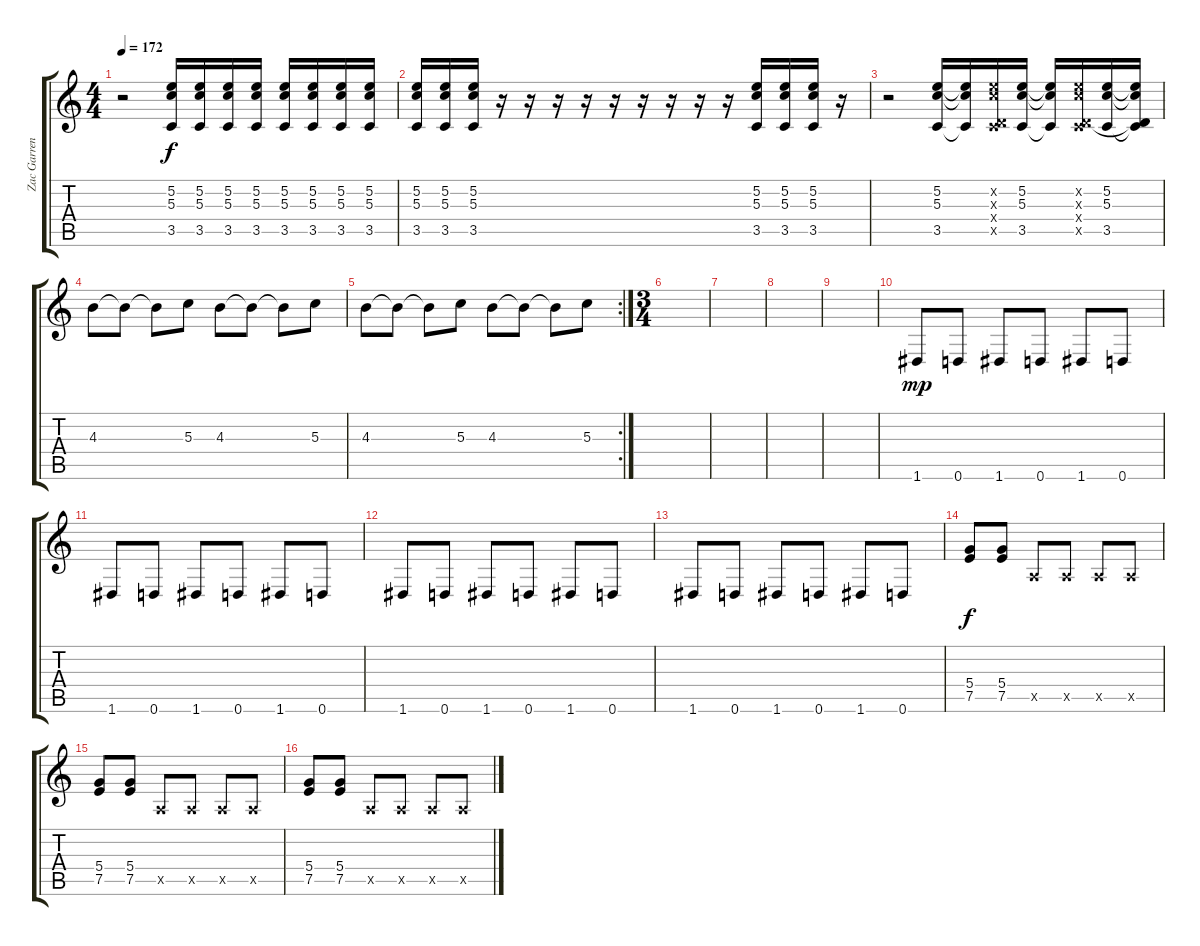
\track ("Zac Garren" "Zac Garren") {instrument overdrivenguitar}
\staff {score tabs}
\tuning (E4 B3 G3 D3 A2 D2) {hide}
\ts (4 4)
\tempo 172
\clef g2
\ks c
r.2{dy f} (5.2 5.3 3.5).16 (5.2 5.3 3.5).16 (5.2 5.3 3.5).16 (5.2 5.3 3.5).16 (5.2 5.3 3.5).16 (5.2 5.3 3.5).16 (5.2 5.3 3.5).16 (5.2 5.3 3.5).16 |
(5.2 5.3 3.5).16 (5.2 5.3 3.5).16 (5.2 5.3 3.5).16 r.16 r.16 r.16 r.16 r.16 r.16 r.16 r.16 r.16 (5.2 5.3 3.5).16 (5.2 5.3 3.5).16 (5.2 5.3 3.5).16 r.16 |
r.2 (5.2 5.3 3.5).16 (5.2{t} 5.3{t} 3.5{t}).16 (5.2{x} 5.3{x} 0.4{x} 3.5{x}).16 (5.2 5.3 3.5).16 (5.2{t} 5.3{t} 3.5{t}).16 (5.2{x} 5.3{x} 0.4{x} 3.5{x}).16 (5.2 5.3 3.5).16 (5.2{t} 5.3{t} 0.4{t} 3.5{t}).16 |
4.3.8 4.3{t}.8 4.3{t}.8 5.3.8 4.3.8 4.3{t}.8 4.3{t}.8 5.3.8 |
\rc 2
4.3.8 4.3{t}.8 4.3{t}.8 5.3.8 4.3.8 4.3{t}.8 4.3{t}.8 5.3.8 |
\ts (3 4)
|
|
|
|
1.6.8{dy mp} 0.6.8 1.6.8 0.6.8 1.6.8 0.6.8 |
1.6.8 0.6.8 1.6.8 0.6.8 1.6.8 0.6.8 |
1.6.8 0.6.8 1.6.8 0.6.8 1.6.8 0.6.8 |
1.6.8 0.6.8 1.6.8 0.6.8 1.6.8 0.6.8 |
(5.4 7.5).8{dy f} (5.4 7.5).8 0.5{x}.8 0.5{x}.8 0.5{x}.8 0.5{x}.8 |
(5.4 7.5).8 (5.4 7.5).8 0.5{x}.8 0.5{x}.8 0.5{x}.8 0.5{x}.8 |
(5.4 7.5).8 (5.4 7.5).8 0.5{x}.8 0.5{x}.8 0.5{x}.8 0.5{x}.8
